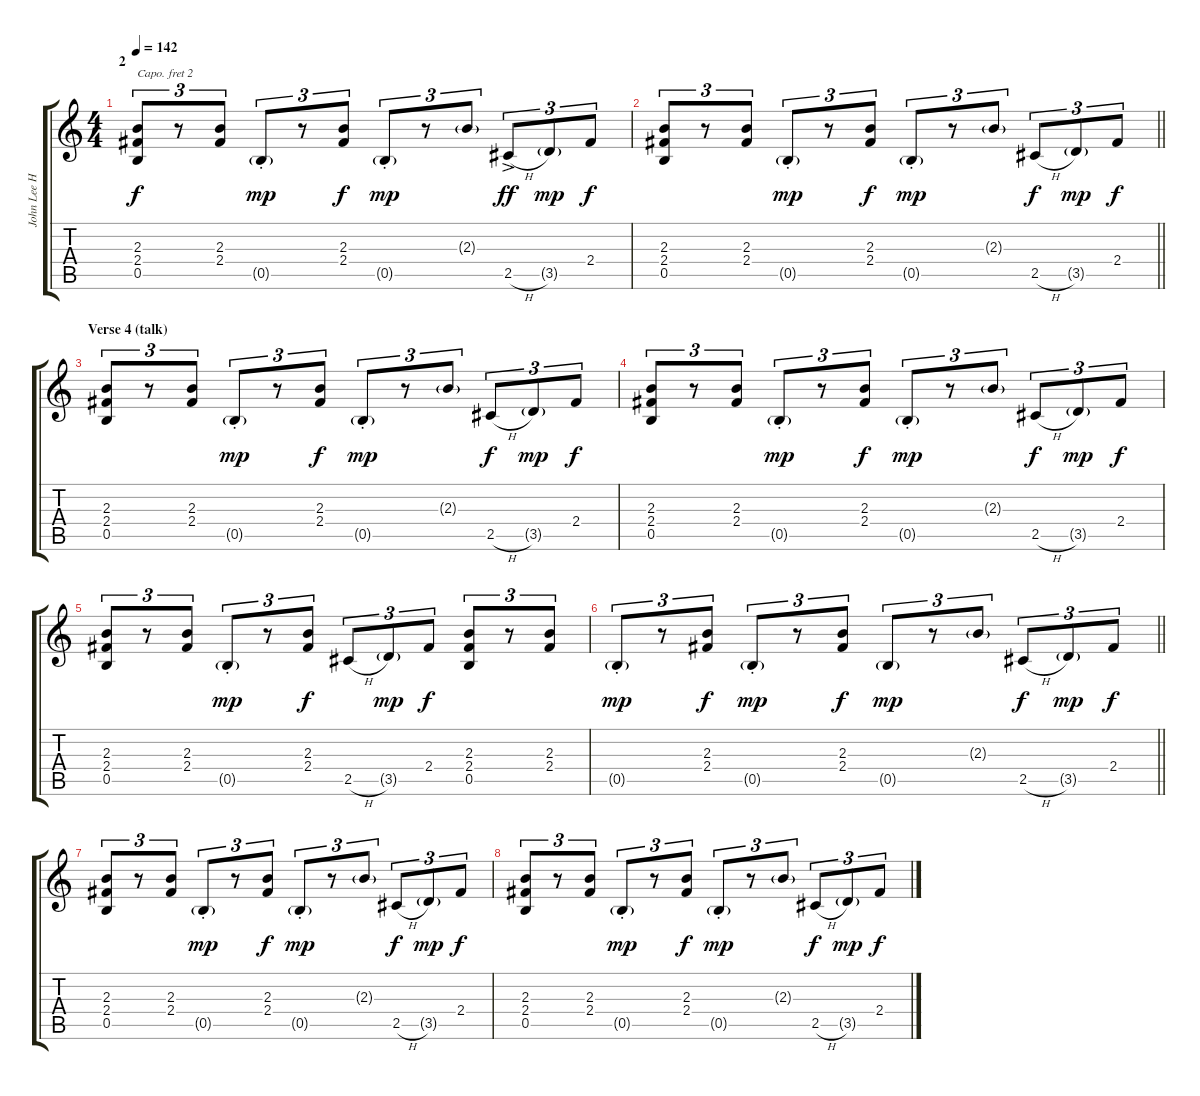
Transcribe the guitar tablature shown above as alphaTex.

\track ("John Lee Hooker" "John Lee H") {instrument acousticguitarnylon}
\staff {score tabs}
\capo 2
\tuning (E4 B3 G3 D3 A2 E2) {hide}
\ts (4 4)
\section ("" "2")
\tempo 142
\clef g2
\ks c
(2.3 2.4 0.5).8{tu (3 2) dy f} r.8{tu (3 2)} (2.3 2.4).8{tu (3 2)} 0.5{g st}.8{tu (3 2) dy mp} r.8{tu (3 2)} (2.3 2.4).8{tu (3 2) dy f} 0.5{g st}.8{tu (3 2) dy mp} r.8{tu (3 2)} 2.3{g}.8{tu (3 2)} 2.5{h ac}.8{tu (3 2) dy ff} 3.5{g}.8{tu (3 2) dy mp} 2.4.8{tu (3 2) dy f} |
\barLineRight lightlight
(2.3 2.4 0.5).8{tu (3 2)} r.8{tu (3 2)} (2.3 2.4).8{tu (3 2)} 0.5{g st}.8{tu (3 2) dy mp} r.8{tu (3 2)} (2.3 2.4).8{tu (3 2) dy f} 0.5{g st}.8{tu (3 2) dy mp} r.8{tu (3 2)} 2.3{g}.8{tu (3 2)} 2.5{h}.8{tu (3 2) dy f} 3.5{g}.8{tu (3 2) dy mp} 2.4.8{tu (3 2) dy f} |
\section ("" "Verse 4 (talk)")
(2.3 2.4 0.5).8{tu (3 2)} r.8{tu (3 2)} (2.3 2.4).8{tu (3 2)} 0.5{g st}.8{tu (3 2) dy mp} r.8{tu (3 2)} (2.3 2.4).8{tu (3 2) dy f} 0.5{g st}.8{tu (3 2) dy mp} r.8{tu (3 2)} 2.3{g}.8{tu (3 2)} 2.5{h}.8{tu (3 2) dy f} 3.5{g}.8{tu (3 2) dy mp} 2.4.8{tu (3 2) dy f} |
(2.3 2.4 0.5).8{tu (3 2)} r.8{tu (3 2)} (2.3 2.4).8{tu (3 2)} 0.5{g st}.8{tu (3 2) dy mp} r.8{tu (3 2)} (2.3 2.4).8{tu (3 2) dy f} 0.5{g st}.8{tu (3 2) dy mp} r.8{tu (3 2)} 2.3{g}.8{tu (3 2)} 2.5{h}.8{tu (3 2) dy f} 3.5{g}.8{tu (3 2) dy mp} 2.4.8{tu (3 2) dy f} |
(2.3 2.4 0.5).8{tu (3 2)} r.8{tu (3 2)} (2.3 2.4).8{tu (3 2)} 0.5{g st}.8{tu (3 2) dy mp} r.8{tu (3 2)} (2.3 2.4).8{tu (3 2) dy f} 2.5{h}.8{tu (3 2)} 3.5{g}.8{tu (3 2) dy mp} 2.4.8{tu (3 2) dy f} (2.3 2.4 0.5).8{tu (3 2)} r.8{tu (3 2)} (2.3 2.4).8{tu (3 2)} |
\barLineRight lightlight
0.5{g st}.8{tu (3 2) dy mp} r.8{tu (3 2)} (2.3 2.4).8{tu (3 2) dy f} 0.5{g st}.8{tu (3 2) dy mp} r.8{tu (3 2)} (2.3 2.4).8{tu (3 2) dy f} 0.5{g}.8{tu (3 2) dy mp} r.8{tu (3 2)} 2.3{g}.8{tu (3 2)} 2.5{h}.8{tu (3 2) dy f} 3.5{g}.8{tu (3 2) dy mp} 2.4.8{tu (3 2) dy f} |
(2.3 2.4 0.5).8{tu (3 2)} r.8{tu (3 2)} (2.3 2.4).8{tu (3 2)} 0.5{g st}.8{tu (3 2) dy mp} r.8{tu (3 2)} (2.3 2.4).8{tu (3 2) dy f} 0.5{g st}.8{tu (3 2) dy mp} r.8{tu (3 2)} 2.3{g}.8{tu (3 2)} 2.5{h}.8{tu (3 2) dy f} 3.5{g}.8{tu (3 2) dy mp} 2.4.8{tu (3 2) dy f} |
(2.3 2.4 0.5).8{tu (3 2)} r.8{tu (3 2)} (2.3 2.4).8{tu (3 2)} 0.5{g st}.8{tu (3 2) dy mp} r.8{tu (3 2)} (2.3 2.4).8{tu (3 2) dy f} 0.5{g st}.8{tu (3 2) dy mp} r.8{tu (3 2)} 2.3{g}.8{tu (3 2)} 2.5{h}.8{tu (3 2) dy f} 3.5{g}.8{tu (3 2) dy mp} 2.4.8{tu (3 2) dy f}
